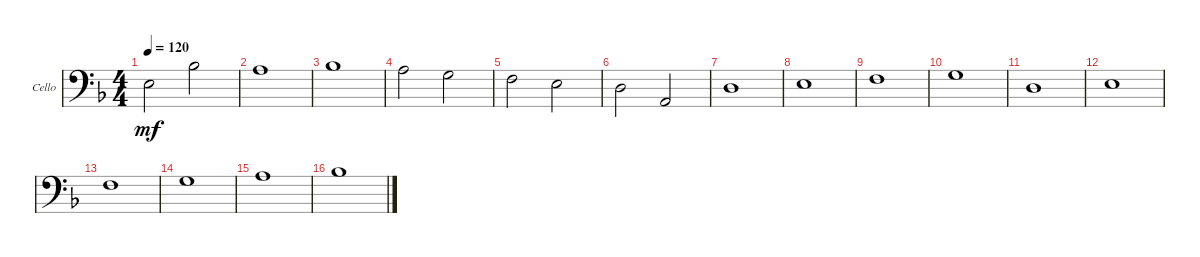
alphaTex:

\defaultSystemsLayout 4
\bracketExtendMode groupsimilarinstruments
\firstSystemTrackNameOrientation horizontal
\otherSystemsTrackNameOrientation horizontal
\track ("Cello" "Cello") {instrument cello}
\staff {score}
\tuning (A3 D3 G2 C2)
\ts (4 4)
\tempo 120
\clef f4
\ks dminor
2.2.2{dy mf} 1.1.2 |
0.1.1 |
1.1.1 |
0.1.2 5.2.2 |
3.2.2 2.2.2 |
0.2.2 2.3.2 |
0.2.1 |
2.2.1 |
3.2.1 |
5.2.1 |
0.2.1 |
2.2.1 |
3.2.1 |
5.2.1 |
0.1.1 |
1.1.1
